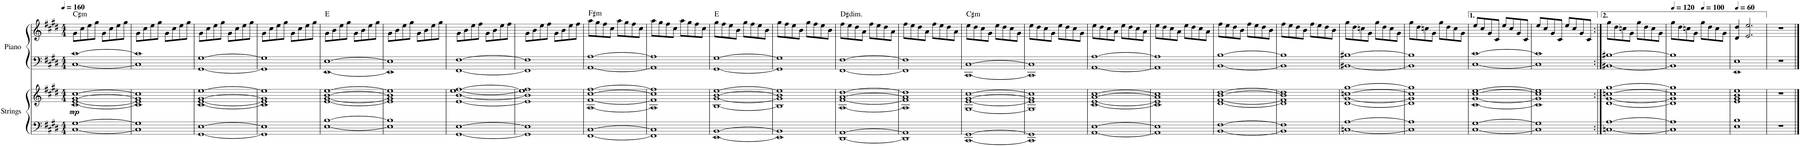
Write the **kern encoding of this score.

**kern	**kern	**dynam	**kern	**kern	**harte
*part2	*part2	*part2	*part1	*part1	*part1
*staff4	*staff3	*staff3/4	*staff2	*staff1	*
*I"Strings	*	*	*I"Piano	*	*
*I'St.	*	*	*I'Pno.	*	*
*clefF4	*clefG2	*	*clefF4	*clefG2	*
*k[f#c#g#d#]	*k[f#c#g#d#]	*	*k[f#c#g#d#]	*k[f#c#g#d#]	*
*M4/4	*M4/4	*	*M4/4	*M4/4	*
*MM160	*MM160	*	*MM160	*MM160	*
=1	=1	=1	=1	=1	=1
!	!	!LO:DY:b	!	!	!LO:H:kt=m
[1C# [1G#	[1c# [1e [1g# [1cc#	mp	[1C# [1c#	8g#\L	C#:min
.	.	.	.	8cc#\	.
.	.	.	.	8ee\	.
.	.	.	.	8gg#\J	.
.	.	.	.	8g#\L	.
.	.	.	.	8cc#\	.
.	.	.	.	8ee\	.
.	.	.	.	8gg#\J	.
=2	=2	=2	=2	=2	=2
1C#] 1G#]	1c#] 1e] 1g#] 1cc#]	.	1C#] 1c#]	8g#\L	.
.	.	.	.	8cc#\	.
.	.	.	.	8ee\	.
.	.	.	.	8gg#\J	.
.	.	.	.	8g#\L	.
.	.	.	.	8cc#\	.
.	.	.	.	8ee\	.
.	.	.	.	8gg#\J	.
=3	=3	=3	=3	=3	=3
[1GG# [1E	[1c# [1e [1g# [1ee	.	[1GG# [1G#	8g#\L	.
.	.	.	.	8cc#\	.
.	.	.	.	8ee\	.
.	.	.	.	8gg#\J	.
.	.	.	.	8g#\L	.
.	.	.	.	8cc#\	.
.	.	.	.	8ee\	.
.	.	.	.	8gg#\J	.
=4	=4	=4	=4	=4	=4
1GG#] 1E]	1c#] 1e] 1g#] 1ee]	.	1GG#] 1G#]	8g#\L	.
.	.	.	.	8cc#\	.
.	.	.	.	8ee\	.
.	.	.	.	8gg#\J	.
.	.	.	.	8g#\L	.
.	.	.	.	8cc#\	.
.	.	.	.	8ee\	.
.	.	.	.	8gg#\J	.
=5	=5	=5	=5	=5	=5
[1E [1B	[1e [1g# [1b [1ee	.	[1EE [1E	8g#\L	E:maj
.	.	.	.	8b\	.
.	.	.	.	8ee\	.
.	.	.	.	8gg#\J	.
.	.	.	.	8g#\L	.
.	.	.	.	8b\	.
.	.	.	.	8ee\	.
.	.	.	.	8gg#\J	.
=6	=6	=6	=6	=6	=6
1E] 1B]	1e] 1g#] 1b] 1ee]	.	1EE] 1E]	8g#\L	.
.	.	.	.	8b\	.
.	.	.	.	8ee\	.
.	.	.	.	8gg#\J	.
.	.	.	.	8g#\L	.
.	.	.	.	8b\	.
.	.	.	.	8ee\	.
.	.	.	.	8gg#\J	.
=7	=7	=7	=7	=7	=7
[1GG# [1E	[1e [1b [1ee [1ff#	.	[1FF# [1F#	8g#\L	.
.	.	.	.	8b\	.
.	.	.	.	8ee\	.
.	.	.	.	8ff#\J	.
.	.	.	.	8g#\L	.
.	.	.	.	8b\	.
.	.	.	.	8ee\	.
.	.	.	.	8ff#\J	.
=8	=8	=8	=8	=8	=8
1GG#] 1E]	1e] 1b] 1ee] 1ff#]	.	1FF#] 1F#]	8g#\L	.
.	.	.	.	8b\	.
.	.	.	.	8ee\	.
.	.	.	.	8ff#\J	.
.	.	.	.	8g#\L	.
.	.	.	.	8b\	.
.	.	.	.	8ee\	.
.	.	.	.	8ff#\J	.
=9	=9	=9	=9	=9	=9
!	!	!	!	!	!LO:H:kt=m
[1FF# [1C#	[1A [1f# [1cc# [1ff#	.	[1AA [1A	8aa\L	F#:min
.	.	.	.	8gg#\	.
.	.	.	.	8ff#\	.
.	.	.	.	8cc#\J	.
.	.	.	.	8aa\L	.
.	.	.	.	8gg#\	.
.	.	.	.	8ff#\	.
.	.	.	.	8cc#\J	.
=10	=10	=10	=10	=10	=10
1FF#] 1C#]	1A] 1f#] 1cc#] 1ff#]	.	1AA] 1A]	8aa\L	.
.	.	.	.	8gg#\	.
.	.	.	.	8ff#\	.
.	.	.	.	8cc#\J	.
.	.	.	.	8aa\L	.
.	.	.	.	8gg#\	.
.	.	.	.	8ff#\	.
.	.	.	.	8cc#\J	.
=11	=11	=11	=11	=11	=11
[1EE [1BB	[1B [1g# [1b [1ee	.	[1GG# [1G#	8gg#\L	E:maj
.	.	.	.	8ff#\	.
.	.	.	.	8ee\	.
.	.	.	.	8b\J	.
.	.	.	.	8gg#\L	.
.	.	.	.	8ff#\	.
.	.	.	.	8ee\	.
.	.	.	.	8b\J	.
=12	=12	=12	=12	=12	=12
1EE] 1BB]	1B] 1g#] 1b] 1ee]	.	1GG#] 1G#]	8gg#\L	.
.	.	.	.	8ff#\	.
.	.	.	.	8ee\	.
.	.	.	.	8b\J	.
.	.	.	.	8gg#\L	.
.	.	.	.	8ff#\	.
.	.	.	.	8ee\	.
.	.	.	.	8b\J	.
=13	=13	=13	=13	=13	=13
!	!	!	!	!	!LO:H:kt=dim
[1DD# [1AA	[1A [1f# [1a [1dd#	.	[1FF# [1F#	8ff#\L	D#:dim
.	.	.	.	8ee\	.
.	.	.	.	8dd#\	.
.	.	.	.	8a\J	.
.	.	.	.	8ff#\L	.
.	.	.	.	8ee\	.
.	.	.	.	8dd#\	.
.	.	.	.	8a\J	.
=14	=14	=14	=14	=14	=14
1DD#] 1AA]	1A] 1f#] 1a] 1dd#]	.	1FF#] 1F#]	8ff#\L	.
.	.	.	.	8ee\	.
.	.	.	.	8dd#\	.
.	.	.	.	8a\J	.
.	.	.	.	8ff#\L	.
.	.	.	.	8ee\	.
.	.	.	.	8dd#\	.
.	.	.	.	8a\J	.
=15	=15	=15	=15	=15	=15
!	!	!	!	!	!LO:H:kt=m
[1CC# [1GG#	[1G# [1e [1g# [1cc#	.	[1CC# [1C#	8ee\L	C#:min
.	.	.	.	8dd#\	.
.	.	.	.	8cc#\	.
.	.	.	.	8g#\J	.
.	.	.	.	8ee\L	.
.	.	.	.	8dd#\	.
.	.	.	.	8cc#\	.
.	.	.	.	8g#\J	.
=16	=16	=16	=16	=16	=16
1CC#] 1GG#]	1G#] 1e] 1g#] 1cc#]	.	1CC#] 1C#]	8ee\L	.
.	.	.	.	8dd#\	.
.	.	.	.	8cc#\	.
.	.	.	.	8g#\J	.
.	.	.	.	8ee\L	.
.	.	.	.	8dd#\	.
.	.	.	.	8cc#\	.
.	.	.	.	8g#\J	.
=17	=17	=17	=17	=17	=17
[1AA [1E	[1c# [1e [1a [1cc#	.	[1AA [1A	8ee\L	.
.	.	.	.	8dd#\	.
.	.	.	.	8cc#\	.
.	.	.	.	8a\J	.
.	.	.	.	8ee\L	.
.	.	.	.	8dd#\	.
.	.	.	.	8cc#\	.
.	.	.	.	8a\J	.
=18	=18	=18	=18	=18	=18
1AA] 1E]	1c#] 1e] 1a] 1cc#]	.	1AA] 1A]	8ee\L	.
.	.	.	.	8dd#\	.
.	.	.	.	8cc#\	.
.	.	.	.	8a\J	.
.	.	.	.	8ee\L	.
.	.	.	.	8dd#\	.
.	.	.	.	8cc#\	.
.	.	.	.	8a\J	.
=19	=19	=19	=19	=19	=19
[1BB [1F#	[1d# [1f# [1b [1dd#	.	[1BB [1B	8ff#\L	.
.	.	.	.	8ee\	.
.	.	.	.	8dd#\	.
.	.	.	.	8b\J	.
.	.	.	.	8ff#\L	.
.	.	.	.	8ee\	.
.	.	.	.	8dd#\	.
.	.	.	.	8b\J	.
=20	=20	=20	=20	=20	=20
1BB] 1F#]	1d#] 1f#] 1b] 1dd#]	.	1BB] 1B]	8ff#\L	.
.	.	.	.	8ee\	.
.	.	.	.	8dd#\	.
.	.	.	.	8b\J	.
.	.	.	.	8ff#\L	.
.	.	.	.	8ee\	.
.	.	.	.	8dd#\	.
.	.	.	.	8b\J	.
=21	=21	=21	=21	=21	=21
[1Cn [1A	[1d# [1g# [1ccn [1gg#	.	[1BB#X [1B#X	8gg#\L	.
.	.	.	.	8dd#\	.
.	.	.	.	8ccn\	.
.	.	.	.	8g#\J	.
.	.	.	.	8gg#\L	.
.	.	.	.	8dd#\	.
.	.	.	.	8cc\	.
.	.	.	.	8g#\J	.
=22	=22	=22	=22	=22	=22
1C] 1A]	1d#] 1g#] 1cc] 1gg#]	.	1BB#] 1B#]	8gg#\L	.
.	.	.	.	8dd#\	.
.	.	.	.	8ccn\	.
.	.	.	.	8g#\J	.
.	.	.	.	8gg#\L	.
.	.	.	.	8dd#\	.
.	.	.	.	8cc\	.
.	.	.	.	8g#\J	.
=23	=23	=23	=23	=23	=23
[1C# [1G#	[1c# [1g# [1cc# [1ee	.	[1C# [1c#	8ee/L	.
.	.	.	.	8cc#/	.
.	.	.	.	8g#/	.
.	.	.	.	8c#/J	.
.	.	.	.	8ee/L	.
.	.	.	.	8cc#/	.
.	.	.	.	8g#/	.
.	.	.	.	8c#/J	.
=24	=24	=24	=24	=24	=24
1C#] 1G#]	1c#] 1g#] 1cc#] 1ee]	.	1C#] 1c#]	8ee/L	.
.	.	.	.	8cc#/	.
.	.	.	.	8g#/	.
.	.	.	.	8c#/J	.
.	.	.	.	8ee/L	.
.	.	.	.	8cc#/	.
.	.	.	.	8g#/	.
.	.	.	.	8c#/J	.
=25:|!	=25:|!	=25:|!	=25:|!	=25:|!	=25:|!
[1Cn [1A	[1d# [1g# [1ccn [1gg#	.	[1BB#X [1B#X	8gg#\L	.
.	.	.	.	8dd#\	.
.	.	.	.	8ccn\	.
.	.	.	.	8g#\J	.
.	.	.	.	8gg#\L	.
.	.	.	.	8dd#\	.
.	.	.	.	8cc\	.
.	.	.	.	8g#\J	.
=26	=26	=26	=26	=26	=26
*	*	*	*	*MM120	*
1C] 1A]	1d#] 1g#] 1cc] 1gg#]	.	1BB#] 1B#]	8gg#\L	.
.	.	.	.	8dd#\	.
.	.	.	.	8ccn\	.
.	.	.	.	8g#\J	.
*	*	*	*	*MM100	*
.	.	.	.	8gg#\L	.
.	.	.	.	8dd#\	.
.	.	.	.	8cc\	.
.	.	.	.	8g#\J	.
=27	=27	=27	=27	=27	=27
*	*	*	*	*MM60	*
1E 1B	1e 1g# 1b 1ee	.	1EE 1E	4d#/ 4dd#/	.
.	.	.	.	2.e/ 2.ee/	.
=28	=28	=28	=28	=28	=28
1r	1r	.	1r	1r	.
==	==	==	==	==	==
*-	*-	*-	*-	*-	*-
